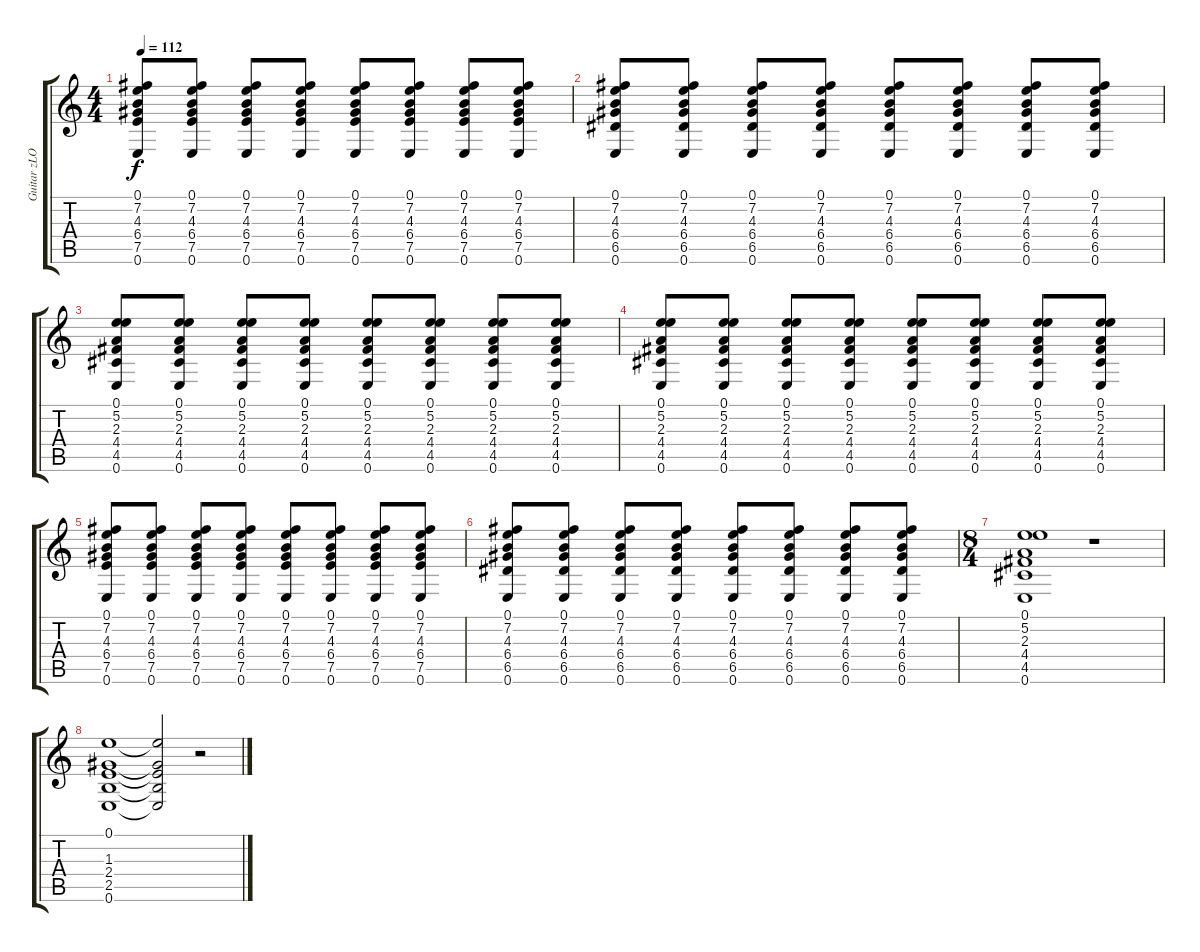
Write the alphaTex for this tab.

\track ("Guitar zLOB" "Guitar zLO") {instrument acousticguitarsteel}
\staff {score tabs}
\tuning (E4 B3 G3 D3 A2 E2) {hide}
\ts (4 4)
\tempo 112
\clef g2
\ks c
(0.1 7.2 4.3 6.4 7.5 0.6).8{dy f} (0.1 7.2 4.3 6.4 7.5 0.6).8 (0.1 7.2 4.3 6.4 7.5 0.6).8 (0.1 7.2 4.3 6.4 7.5 0.6).8 (0.1 7.2 4.3 6.4 7.5 0.6).8 (0.1 7.2 4.3 6.4 7.5 0.6).8 (0.1 7.2 4.3 6.4 7.5 0.6).8 (0.1 7.2 4.3 6.4 7.5 0.6).8 |
(0.1 7.2 4.3 6.4 6.5 0.6).8 (0.1 7.2 4.3 6.4 6.5 0.6).8 (0.1 7.2 4.3 6.4 6.5 0.6).8 (0.1 7.2 4.3 6.4 6.5 0.6).8 (0.1 7.2 4.3 6.4 6.5 0.6).8 (0.1 7.2 4.3 6.4 6.5 0.6).8 (0.1 7.2 4.3 6.4 6.5 0.6).8 (0.1 7.2 4.3 6.4 6.5 0.6).8 |
(0.1 5.2 2.3 4.4 4.5 0.6).8 (0.1 5.2 2.3 4.4 4.5 0.6).8 (0.1 5.2 2.3 4.4 4.5 0.6).8 (0.1 5.2 2.3 4.4 4.5 0.6).8 (0.1 5.2 2.3 4.4 4.5 0.6).8 (0.1 5.2 2.3 4.4 4.5 0.6).8 (0.1 5.2 2.3 4.4 4.5 0.6).8 (0.1 5.2 2.3 4.4 4.5 0.6).8 |
(0.1 5.2 2.3 4.4 4.5 0.6).8 (0.1 5.2 2.3 4.4 4.5 0.6).8 (0.1 5.2 2.3 4.4 4.5 0.6).8 (0.1 5.2 2.3 4.4 4.5 0.6).8 (0.1 5.2 2.3 4.4 4.5 0.6).8 (0.1 5.2 2.3 4.4 4.5 0.6).8 (0.1 5.2 2.3 4.4 4.5 0.6).8 (0.1 5.2 2.3 4.4 4.5 0.6).8 |
(0.1 7.2 4.3 6.4 7.5 0.6).8 (0.1 7.2 4.3 6.4 7.5 0.6).8 (0.1 7.2 4.3 6.4 7.5 0.6).8 (0.1 7.2 4.3 6.4 7.5 0.6).8 (0.1 7.2 4.3 6.4 7.5 0.6).8 (0.1 7.2 4.3 6.4 7.5 0.6).8 (0.1 7.2 4.3 6.4 7.5 0.6).8 (0.1 7.2 4.3 6.4 7.5 0.6).8 |
(0.1 7.2 4.3 6.4 6.5 0.6).8 (0.1 7.2 4.3 6.4 6.5 0.6).8 (0.1 7.2 4.3 6.4 6.5 0.6).8 (0.1 7.2 4.3 6.4 6.5 0.6).8 (0.1 7.2 4.3 6.4 6.5 0.6).8 (0.1 7.2 4.3 6.4 6.5 0.6).8 (0.1 7.2 4.3 6.4 6.5 0.6).8 (0.1 7.2 4.3 6.4 6.5 0.6).8 |
\ts (8 4)
(0.1 5.2 2.3 4.4 4.5 0.6).1 r.1 |
(0.1 1.3 2.4 2.5 0.6).1 (0.1{t} 1.3{t} 2.4{t} 2.5{t} 0.6{t}).2 r.2
